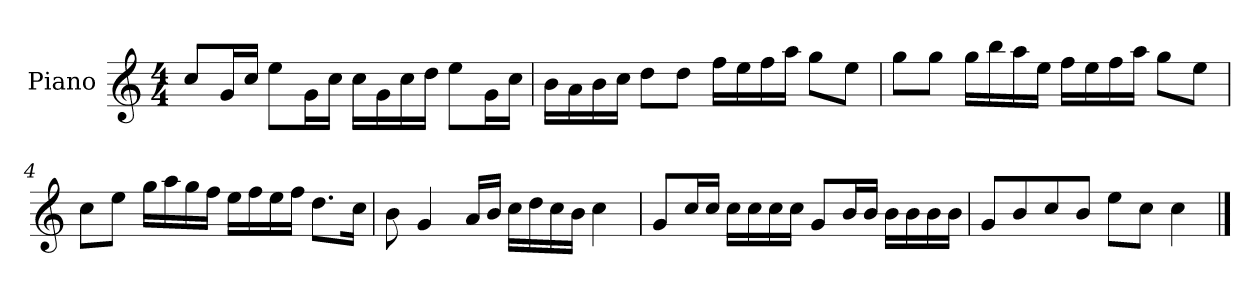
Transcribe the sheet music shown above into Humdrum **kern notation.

**kern
*part1
*staff1
*I"Piano
*I'P-no
*clefG2
*k[]
*M4/4
*MM90
=1
8cc/L
16g/L
16cc/JJ
8ee\L
16g\L
16cc\JJ
16cc\LL
16g\
16cc\
16dd\JJ
8ee\L
16g\L
16cc\JJ
=2
16b\LL
16a\
16b\
16cc\JJ
8dd\L
8dd\J
16ff\LL
16ee\
16ff\
16aa\JJ
8gg\L
8ee\J
=3
8gg\L
8gg\J
16gg\LL
16bb\
16aa\
16ee\JJ
16ff\LL
16ee\
16ff\
16aa\JJ
8gg\L
8ee\J
!!LO:LB:g=z
=4
8cc\L
8ee\J
16gg\LL
16aa\
16gg\
16ff\JJ
16ee\LL
16ff\
16ee\
16ff\JJ
8.dd\L
16cc\Jk
=5
8b\
4g/
16a/LL
16b/JJ
16cc\LL
16dd\
16cc\
16b\JJ
4cc\
=6
8g/L
16cc/L
16cc/JJ
16cc\LL
16cc\
16cc\
16cc\JJ
8g/L
16b/L
16b/JJ
16b\LL
16b\
16b\
16b\JJ
=7
8g/L
8b/
8cc/
8b/J
8ee\L
8cc\J
4cc\
==
*-
